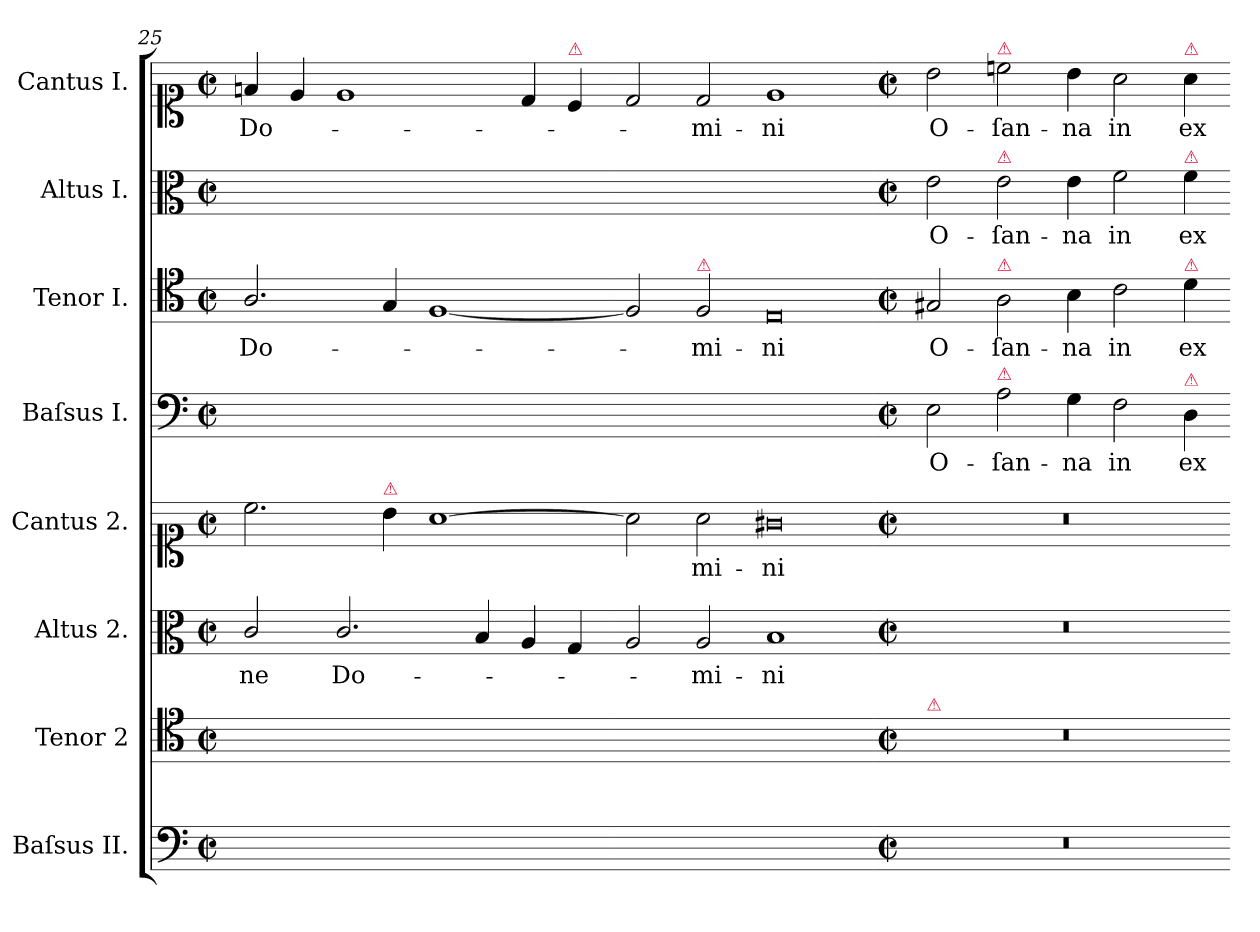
**kern	**kern	**kern	**text	**kern	**text	**kern	**text	**kern	**text	**kern	**text	**kern	**text
*part8	*part7	*part6	*part6	*part5	*part5	*part4	*part4	*part3	*part3	*part2	*part2	*part1	*part1
*staff8	*staff7	*staff6	*staff6	*staff5	*staff5	*staff4	*staff4	*staff3	*staff3	*staff2	*staff2	*staff1	*staff1
*I"Baſsus II.	*I"Tenor 2	*I"Altus 2.	*	*I"Cantus 2.	*	*I"Baſsus I.	*	*I"Tenor I.	*	*I"Altus I.	*	*I"Cantus I.	*
*I'B 2	*I'T 2	*I'A 2	*	*I'S 2	*	*I'B 1	*	*I'T 1	*	*I'A 1	*	*I'S 1	*
*clefF4	*clefC4	*clefC3	*	*clefC1	*	*clefF4	*	*clefC4	*	*clefC3	*	*clefC1	*
*k[]	*k[]	*k[]	*	*k[]	*	*k[]	*	*k[]	*	*k[]	*	*k[]	*
*a:	*a:	*a:	*	*a:	*	*a:	*	*a:	*	*a:	*	*a:	*
*M2/1	*M2/1	*M2/1	*	*M2/1	*	*M2/1	*	*M2/1	*	*M2/1	*	*M2/1	*
*met(c|)	*met(c|)	*met(c|)	*	*met(c|)	*	*met(c|)	*	*met(c|)	*	*met(c|)	*	*met(c|)	*
=25	=25	=25	=25	=25	=25	=25	=25	=25	=25	=25	=25	=25	=25
!	!	!	!LO:LY:i	!	!	!	!	!	!LO:LY:i	!	!	!	!
0ryy	0ryy	2c/	-ne	2.cc\	.	0ryy	.	2.A/	Do-	0ryy	.	4fn/	Do-
.	.	.	.	.	.	.	.	.	.	.	.	4e/	.
!	!	!	!LO:LY:i	!	!	!	!	!	!	!	!	!	!
.	.	2.c/	Do-	.	.	.	.	.	.	.	.	1e	.
!	!	!	!	!LO:TX:a:color=crimson:t=⚠	!	!	!	!	!	!	!	!	!
.	.	.	.	4b\	.	.	.	4G/	.	.	.	.	.
.	.	.	.	[1a	.	.	.	[1F	.	.	.	.	.
.	.	4B/	.	.	.	.	.	.	.	.	.	.	.
.	.	4A/	.	.	.	.	.	.	.	.	.	4d/	.
!	!	!	!	!	!	!	!	!	!	!	!	!LO:TX:a:color=crimson:t=⚠	!
.	.	4G/	.	.	.	.	.	.	.	.	.	4c/	.
=26-	=26-	=26-	=26-	=26-	=26-	=26-	=26-	=26-	=26-	=26-	=26-	=26-	=26-
0ryy	0ryy	2A/	.	2a]	.	0ryy	.	2F]	.	0ryy	.	2d/	.
!	!	!	!	!	!	!	!	!LO:TX:a:color=crimson:t=⚠	!	!	!	!	!
!	!	!	!LO:LY:i	!	!LO:LY:i	!	!	!	!LO:LY:i	!	!	!	!
.	.	2A/	-mi-	2a\	-mi-	.	.	2F/	-mi-	.	.	2d/	-mi-
!	!	!	!LO:LY:i	!LO:N:vis=0	!LO:LY:i	!	!	!LO:N:vis=0	!LO:LY:i	!	!	!	!
.	.	1B	-ni	1g#X	-ni	.	.	1E	-ni	.	.	1e	-ni
=27-	=27-	=27-	=27-	=27-	=27-	=27-	=27-	=27-	=27-	=27-	=27-	=27-	=27-
*M2/1	*M2/1	*M2/1	*	*M2/1	*	*M2/1	*	*M2/1	*	*M2/1	*	*M2/1	*
*met(c|)	*met(c|)	*met(c|)	*	*met(c|)	*	*met(c|)	*	*met(c|)	*	*met(c|)	*	*met(c|)	*
!	!LO:TX:a:color=crimson:t=⚠	!	!	!	!	!	!	!	!	!	!	!	!
0r	0r	0r	.	0r	.	2E	O-	2G#X/	O-	2e	O-	2b\	O-
!	!	!	!	!	!	!	!	!	!	!	!	!LO:TX:a:color=crimson:t=⚠	!
!	!	!	!	!	!	!	!	!	!	!LO:TX:a:color=crimson:t=⚠	!	!	!
!	!	!	!	!	!	!	!	!LO:TX:a:color=crimson:t=⚠	!	!	!	!	!
!	!	!	!	!	!	!LO:TX:a:color=crimson:t=⚠	!	!	!	!	!	!	!
.	.	.	.	.	.	2A	-ſan-	2A\	-ſan-	2e	-ſan-	2ccn\	-ſan-
.	.	.	.	.	.	4G	-na	4B\	-na	4e	-na	4b\	-na
.	.	.	.	.	.	2F	in	2c\	in	2f	in	2a\	in
!	!	!	!	!	!	!	!	!	!	!	!	!LO:TX:a:color=crimson:t=⚠	!
!	!	!	!	!	!	!	!	!	!	!LO:TX:a:color=crimson:t=⚠	!	!	!
!	!	!	!	!	!	!	!	!LO:TX:a:color=crimson:t=⚠	!	!	!	!	!
!	!	!	!	!	!	!LO:TX:a:color=crimson:t=⚠	!	!	!	!	!	!	!
.	.	.	.	.	.	4D	ex-	4d\	ex-	4f	ex-	4a\	ex-
=-	=-	=-	=-	=-	=-	=-	=-	=-	=-	=-	=-	=-	=-
*-	*-	*-	*-	*-	*-	*-	*-	*-	*-	*-	*-	*-	*-
